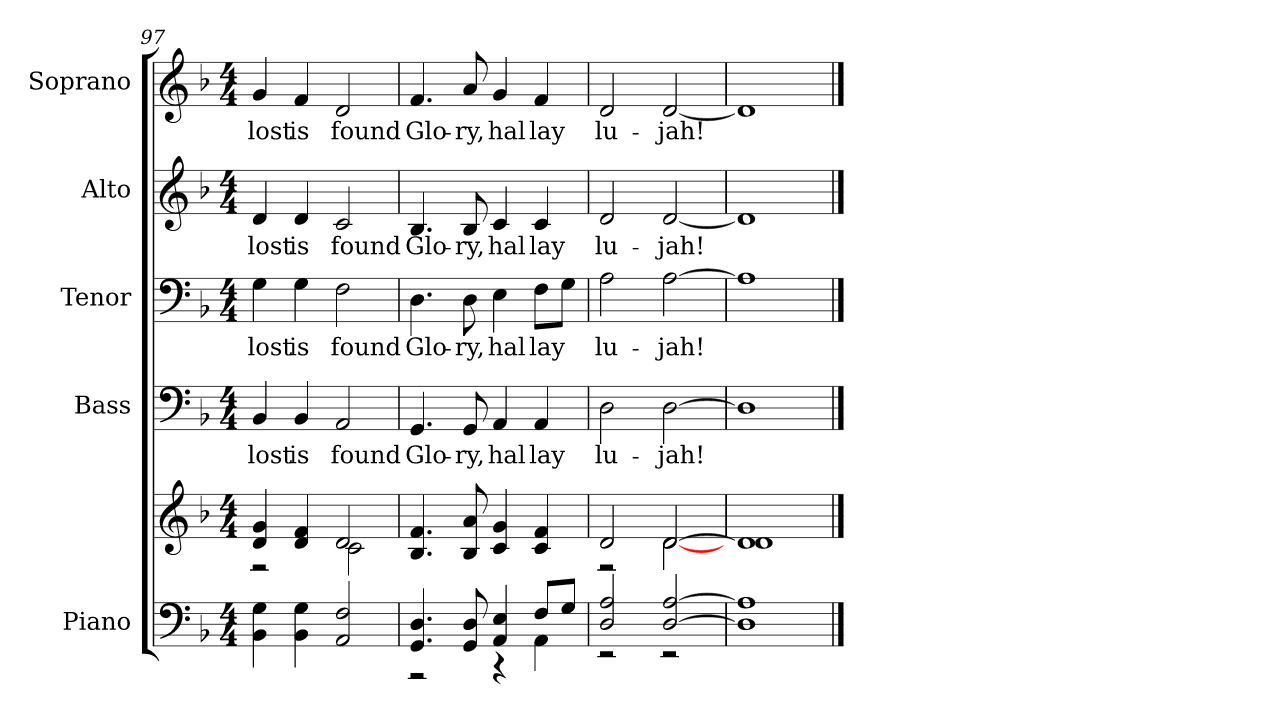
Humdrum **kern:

**kern	**kern	**kern	**text	**kern	**text	**kern	**text	**kern	**text
*part5	*part5	*part4	*part4	*part3	*part3	*part2	*part2	*part1	*part1
*staff6	*staff5	*staff4	*staff4	*staff3	*staff3	*staff2	*staff2	*staff1	*staff1
*I"Piano	*	*I"Bass	*	*I"Tenor	*	*I"Alto	*	*I"Soprano	*
*I'Pno.	*	*I'B.	*	*I'T.	*	*I'A.	*	*I'S.	*
*clefF4	*clefG2	*clefF4	*	*clefF4	*	*clefG2	*	*clefG2	*
*k[b-]	*k[b-]	*k[b-]	*	*k[b-]	*	*k[b-]	*	*k[b-]	*
*d:	*d:	*d:	*	*d:	*	*d:	*	*d:	*
*M4/4	*M4/4	*M4/4	*	*M4/4	*	*M4/4	*	*M4/4	*
=97	=97	=97	=97	=97	=97	=97	=97	=97	=97
*	*^	*	*	*	*	*	*	*	*
!	!	!	!	!LO:LY:b:color=#000000	!	!	!	!	!	!
!	!	!	!	!	!	!LO:LY:b:color=#000000	!	!	!	!
!	!	!	!	!	!	!	!	!LO:LY:b:color=#000000	!	!
!	!	!	!	!	!	!	!	!	!	!LO:LY:b:color=#000000
4BB-i\ 4Gi	4di/ 4gi	2r	4BB-i/	lost	4Gi\	lost	4di/	lost	4gi/	lost
!	!	!	!	!LO:LY:b:color=#000000	!	!	!	!	!	!
!	!	!	!	!	!	!LO:LY:b:color=#000000	!	!	!	!
!	!	!	!	!	!	!	!	!LO:LY:b:color=#000000	!	!
!	!	!	!	!	!	!	!	!	!	!LO:LY:b:color=#000000
4BB-i\ 4Gi	4di/ 4fi	.	4BB-i/	is	4Gi\	is	4di/	is	4fi/	is
!	!	!	!	!LO:LY:b:color=#000000	!	!	!	!	!	!
!	!	!	!	!	!	!LO:LY:b:color=#000000	!	!	!	!
!	!	!	!	!	!	!	!	!LO:LY:b:color=#000000	!	!
!	!	!	!	!	!	!	!	!	!	!LO:LY:b:color=#000000
2AAi/ 2Fi	2di/	2ci\	2AAi/	found	2Fi\	found	2ci/	found	2di/	found
*	*v	*v	*	*	*	*	*	*	*	*
!!LO:PB:g=z
=98	=98	=98	=98	=98	=98	=98	=98	=98	=98
*^	*	*	*	*	*	*	*	*	*
*	*	*^	*	*	*	*	*	*	*	*
!	!	!	!	!	!LO:LY:b:color=#000000	!	!	!	!	!	!
*	*	*v	*v	*	*	*	*	*	*	*	*
*	*	*^	*	*	*	*	*	*	*	*
!	!	!	!	!	!	!	!LO:LY:b:color=#000000	!	!	!	!
*	*	*v	*v	*	*	*	*	*	*	*	*
*	*	*^	*	*	*	*	*	*	*	*
!	!	!	!	!	!	!	!	!	!LO:LY:b:color=#000000	!	!
*	*	*v	*v	*	*	*	*	*	*	*	*
*	*	*^	*	*	*	*	*	*	*	*
!	!	!	!	!	!	!	!	!	!	!	!LO:LY:b:color=#000000
*	*	*v	*v	*	*	*	*	*	*	*	*
4.GGi/ 4.Di	2r	4.B-i/ 4.fi	4.GGi/	Glo-	4.Di\	Glo-	4.B-i/	Glo-	4.fi/	Glo-
!	!	!	!	!LO:LY:b:color=#000000	!	!	!	!	!	!
!	!	!	!	!	!	!LO:LY:b:color=#000000	!	!	!	!
!	!	!	!	!	!	!	!	!LO:LY:b:color=#000000	!	!
!	!	!	!	!	!	!	!	!	!	!LO:LY:b:color=#000000
8GGi/ 8Di	.	8B-i/ 8ai	8GGi/	-ry,	8Di\	-ry,	8B-i/	-ry,	8ai/	-ry,
!	!	!	!	!LO:LY:b:color=#000000	!	!	!	!	!	!
!	!	!	!	!	!	!LO:LY:b:color=#000000	!	!	!	!
!	!	!	!	!	!	!	!	!LO:LY:b:color=#000000	!	!
!	!	!	!	!	!	!	!	!	!	!LO:LY:b:color=#000000
4AAi/ 4Ei	4r	4ci/ 4gi	4AAi/	hal	4Ei\	hal	4ci/	hal	4gi/	hal
!	!	!	!	!LO:LY:b:color=#000000	!	!	!	!	!	!
!	!	!	!	!	!	!LO:LY:b:color=#000000	!	!	!	!
!	!	!	!	!	!	!	!	!LO:LY:b:color=#000000	!	!
!	!	!	!	!	!	!	!	!	!	!LO:LY:b:color=#000000
8Fi/L	4AAi\	4ci/ 4fi	4AAi/	lay	8Fi\L	lay	4ci/	lay	4fi/	lay
8Gi/J	.	.	.	.	8Gi\J	.	.	.	.	.
=99	=99	=99	=99	=99	=99	=99	=99	=99	=99	=99
*	*	*^	*	*	*	*	*	*	*	*
!	!	!	!	!	!LO:LY:b:color=#000000	!	!	!	!	!	!
!	!	!	!	!	!	!	!LO:LY:b:color=#000000	!	!	!	!
!	!	!	!	!	!	!	!	!	!LO:LY:b:color=#000000	!	!
!	!	!	!	!	!	!	!	!	!	!	!LO:LY:b:color=#000000
2Di/ 2Ai	2r	2di/	2r	2Di\	lu-	2Ai\	lu-	2di/	lu-	2di/	lu-
!	!	!	!	!	!LO:LY:b:color=#000000	!	!	!	!	!	!
!	!	!	!	!	!	!	!LO:LY:b:color=#000000	!	!	!	!
!	!	!	!	!	!	!	!	!	!LO:LY:b:color=#000000	!	!
!	!	!	!	!	!	!	!	!	!	!	!LO:LY:b:color=#000000
[>2Di/ [>2Ai	2r	[>2di/	[<2di\	[>2Di\	-jah!	[>2Ai\	-jah!	[<2di/	-jah!	[<2di/	-jah!
*v	*v	*	*	*	*	*	*	*	*	*	*
=100	=100	=100	=100	=100	=100	=100	=100	=100	=100	=100
1Di] 1Ai]	1di]	1di	1Di]	.	1Ai]	.	1di]	.	1di]	.
*	*v	*v	*	*	*	*	*	*	*	*
==	==	==	==	==	==	==	==	==	==
*-	*-	*-	*-	*-	*-	*-	*-	*-	*-
